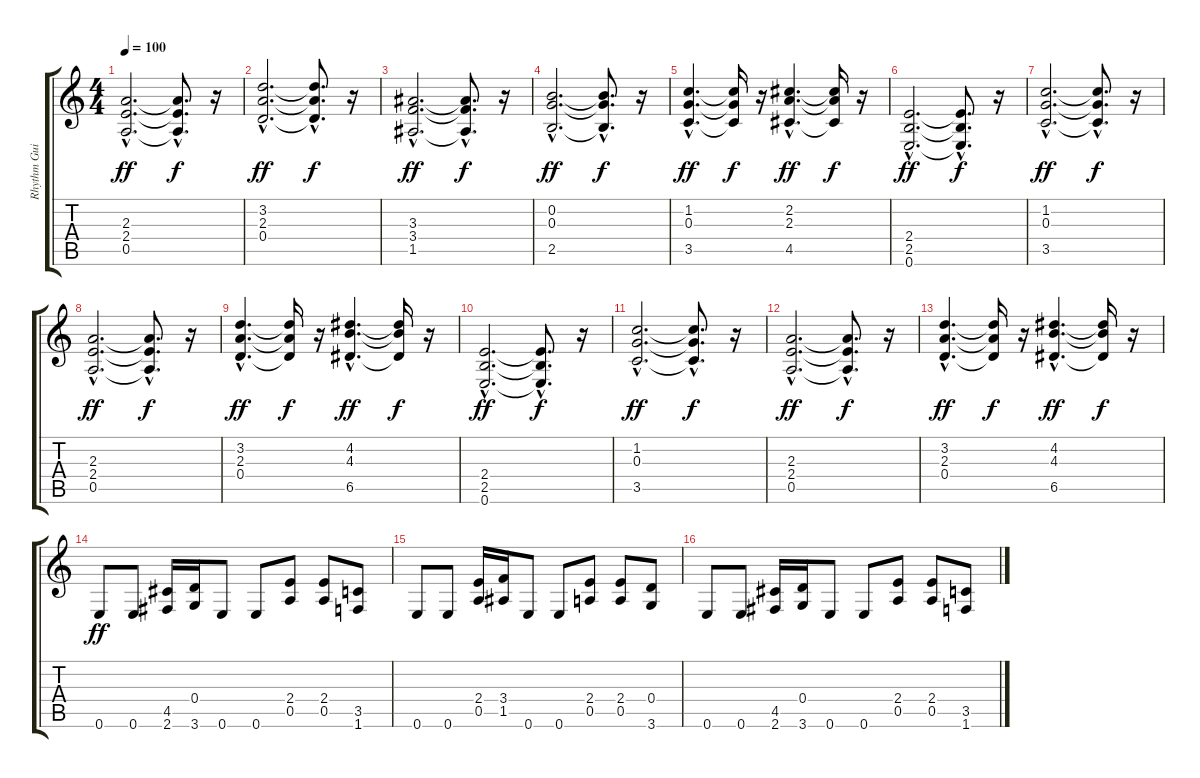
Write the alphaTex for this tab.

\track ("Rhythm Guitar" "Rhythm Gui") {instrument distortionguitar}
\staff {score tabs}
\tuning (E4 B3 G3 D3 A2 E2) {hide}
\ts (4 4)
\tempo 100
\clef g2
\ks c
(2.3{hac} 2.4{hac} 0.5{hac}).2{d dy ff} (2.3{hac t} 2.4{hac t} 0.5{hac t}).8{d dy f} r.16 |
(3.2{hac} 2.3{hac} 0.4{hac}).2{d dy ff} (3.2{hac t} 2.3{hac t} 0.4{hac t}).8{d dy f} r.16 |
(3.3{hac} 3.4{hac} 1.5{hac}).2{d dy ff} (3.3{hac t} 3.4{hac t} 1.5{hac t}).8{d dy f} r.16 |
(0.2{hac} 0.3{hac} 2.5{hac}).2{d dy ff} (0.2{hac t} 0.3{hac t} 2.5{hac t}).8{d dy f} r.16 |
(1.2{hac} 0.3{hac} 3.5{hac}).4{d dy ff} (1.2{t} 0.3{t} 3.5{t}).16{dy f} r.16 (2.2{hac} 2.3{hac} 4.5{hac}).4{d dy ff} (2.2{t} 2.3{t} 4.5{t}).16{dy f} r.16 |
(2.4{hac} 2.5{hac} 0.6{hac}).2{d dy ff} (2.4{hac t} 2.5{hac t} 0.6{hac t}).8{d dy f} r.16 |
(1.2{hac} 0.3{hac} 3.5{hac}).2{d dy ff} (1.2{hac t} 0.3{hac t} 3.5{hac t}).8{d dy f} r.16 |
(2.3{hac} 2.4{hac} 0.5{hac}).2{d dy ff} (2.3{hac t} 2.4{hac t} 0.5{hac t}).8{d dy f} r.16 |
(3.2{hac} 2.3{hac} 0.4{hac}).4{d dy ff} (3.2{t} 2.3{t} 0.4{t}).16{dy f} r.16 (4.2{hac} 4.3{hac} 6.5{hac}).4{d dy ff} (4.2{t} 4.3{t} 6.5{t}).16{dy f} r.16 |
(2.4{hac} 2.5{hac} 0.6{hac}).2{d dy ff} (2.4{hac t} 2.5{hac t} 0.6{hac t}).8{d dy f} r.16 |
(1.2{hac} 0.3{hac} 3.5{hac}).2{d dy ff} (1.2{hac t} 0.3{hac t} 3.5{hac t}).8{d dy f} r.16 |
(2.3{hac} 2.4{hac} 0.5{hac}).2{d dy ff} (2.3{hac t} 2.4{hac t} 0.5{hac t}).8{d dy f} r.16 |
(3.2{hac} 2.3{hac} 0.4{hac}).4{d dy ff} (3.2{t} 2.3{t} 0.4{t}).16{dy f} r.16 (4.2{hac} 4.3{hac} 6.5{hac}).4{d dy ff} (4.2{t} 4.3{t} 6.5{t}).16{dy f} r.16 |
0.6.8{dy ff} 0.6.8 (4.5 2.6).16 (0.4 3.6).16 0.6.8 0.6.8 (2.4 0.5).8 (2.4 0.5).8 (3.5 1.6).8 |
0.6.8 0.6.8 (2.4 0.5).16 (3.4 1.5).16 0.6.8 0.6.8 (2.4 0.5).8 (2.4 0.5).8 (0.4 3.6).8 |
0.6.8 0.6.8 (4.5 2.6).16 (0.4 3.6).16 0.6.8 0.6.8 (2.4 0.5).8 (2.4 0.5).8 (3.5 1.6).8
